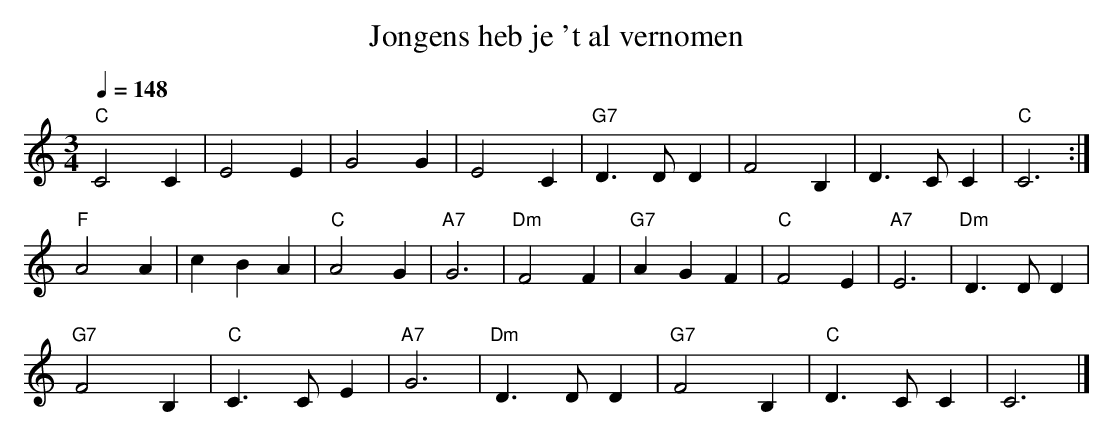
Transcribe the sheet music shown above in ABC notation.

X:1
T:Jongens heb je 't al vernomen
Q:1/4=148
M:3/4
L:1/8
K:C
"C"C4 C2 | E4 E2 | G4 G2 | E4 C2 | "G7"D3 D D2 | F4 B,2 | D3 C C2 | "C"C6 :|
"F"A4 A2 | c2 B2 A2 | "C"A4 G2 | "A7"G6 | "Dm"F4 F2 | "G7"A2 G2 F2 | "C"F4 E2 | "A7"E6 | "Dm"D3 D D2 |
"G7"F4 B,2 | "C"C3 C E2 | "A7"G6 | "Dm"D3 D D2 | "G7"F4 B,2 | "C"D3 C C2 | C6 |]
